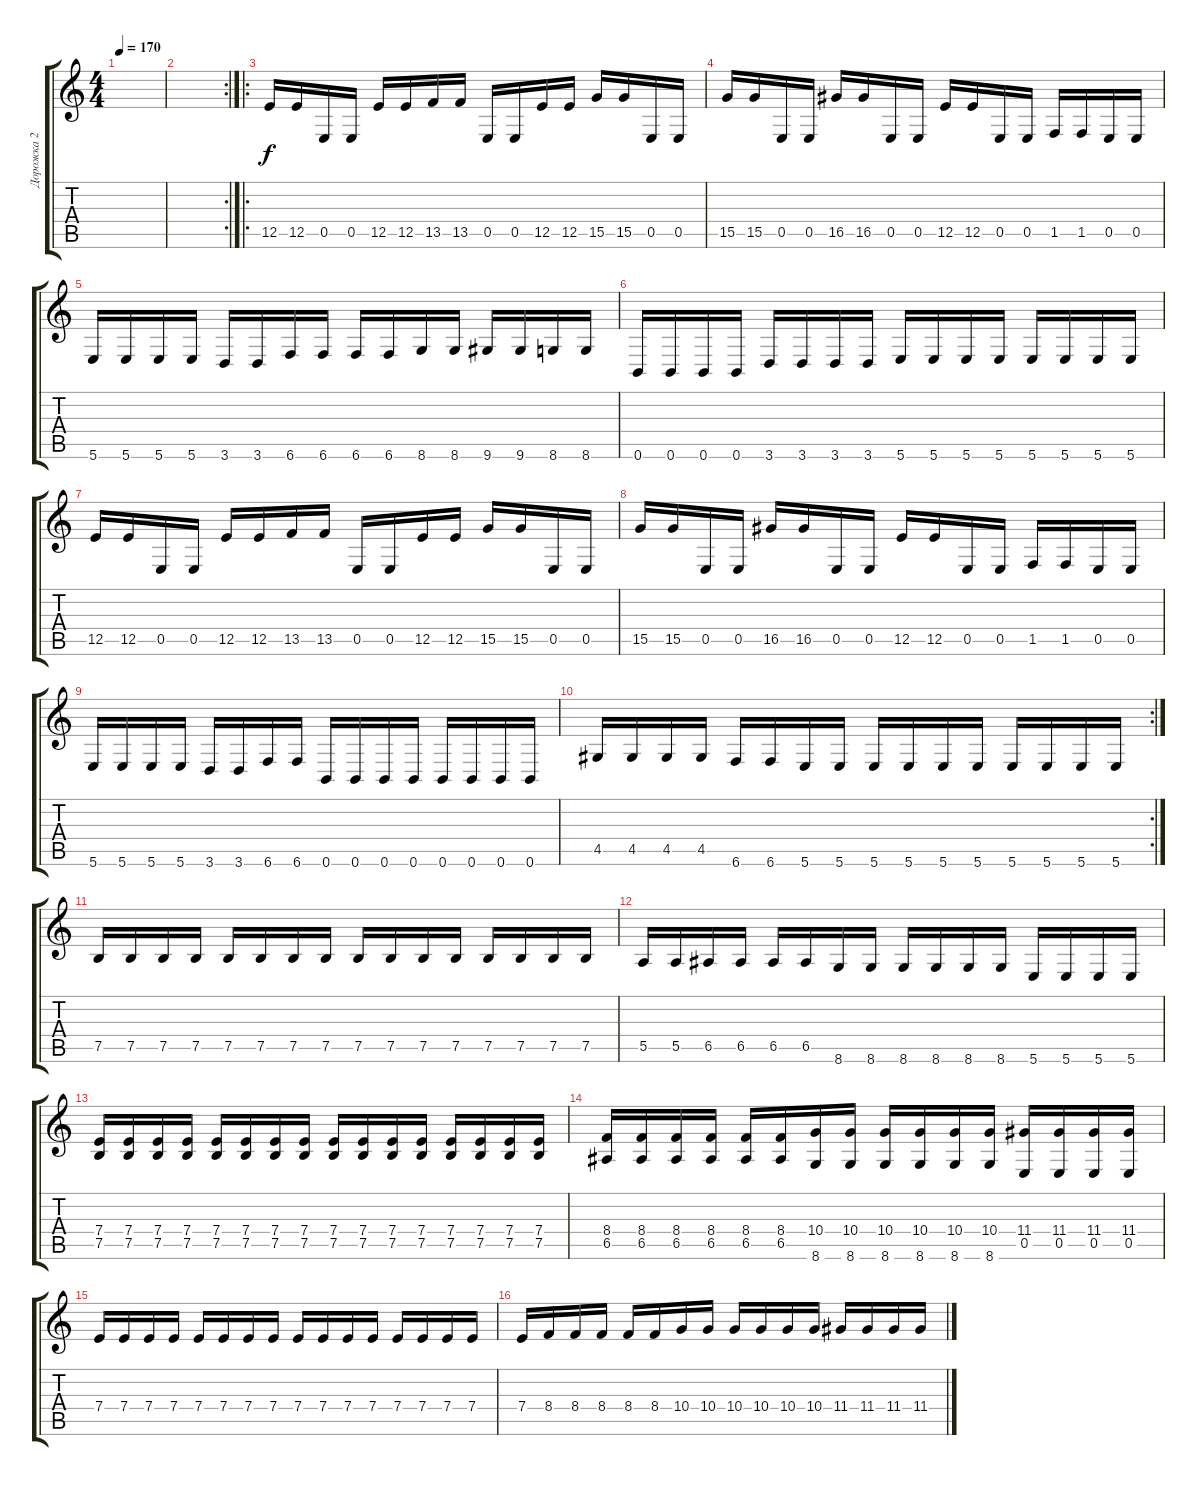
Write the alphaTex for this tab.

\track ("Дорожка 2" "Дорожка 2") {instrument distortionguitar}
\staff {score tabs}
\tuning (B3 Gb3 D3 A2 E2 B1) {hide}
\ts (4 4)
\tempo 170
\clef g2
\ks c
|
\rc 2
|
\ro
12.5.16 12.5.16 0.5.16 0.5.16 12.5.16 12.5.16 13.5.16 13.5.16 0.5.16 0.5.16 12.5.16 12.5.16 15.5.16 15.5.16 0.5.16 0.5.16 |
15.5.16 15.5.16 0.5.16 0.5.16 16.5.16 16.5.16 0.5.16 0.5.16 12.5.16 12.5.16 0.5.16 0.5.16 1.5.16 1.5.16 0.5.16 0.5.16 |
5.6.16 5.6.16 5.6.16 5.6.16 3.6.16 3.6.16 6.6.16 6.6.16 6.6.16 6.6.16 8.6.16 8.6.16 9.6.16 9.6.16 8.6.16 8.6.16 |
0.6.16 0.6.16 0.6.16 0.6.16 3.6.16 3.6.16 3.6.16 3.6.16 5.6.16 5.6.16 5.6.16 5.6.16 5.6.16 5.6.16 5.6.16 5.6.16 |
12.5.16 12.5.16 0.5.16 0.5.16 12.5.16 12.5.16 13.5.16 13.5.16 0.5.16 0.5.16 12.5.16 12.5.16 15.5.16 15.5.16 0.5.16 0.5.16 |
15.5.16 15.5.16 0.5.16 0.5.16 16.5.16 16.5.16 0.5.16 0.5.16 12.5.16 12.5.16 0.5.16 0.5.16 1.5.16 1.5.16 0.5.16 0.5.16 |
5.6.16 5.6.16 5.6.16 5.6.16 3.6.16 3.6.16 6.6.16 6.6.16 0.6.16 0.6.16 0.6.16 0.6.16 0.6.16 0.6.16 0.6.16 0.6.16 |
\rc 2
4.5.16 4.5.16 4.5.16 4.5.16 6.6.16 6.6.16 5.6.16 5.6.16 5.6.16 5.6.16 5.6.16 5.6.16 5.6.16 5.6.16 5.6.16 5.6.16 |
7.5.16 7.5.16 7.5.16 7.5.16 7.5.16 7.5.16 7.5.16 7.5.16 7.5.16 7.5.16 7.5.16 7.5.16 7.5.16 7.5.16 7.5.16 7.5.16 |
5.5.16 5.5.16 6.5.16 6.5.16 6.5.16 6.5.16 8.6.16 8.6.16 8.6.16 8.6.16 8.6.16 8.6.16 5.6.16 5.6.16 5.6.16 5.6.16 |
(7.4 7.5).16 (7.4 7.5).16 (7.4 7.5).16 (7.4 7.5).16 (7.4 7.5).16 (7.4 7.5).16 (7.4 7.5).16 (7.4 7.5).16 (7.4 7.5).16 (7.4 7.5).16 (7.4 7.5).16 (7.4 7.5).16 (7.4 7.5).16 (7.4 7.5).16 (7.4 7.5).16 (7.4 7.5).16 |
(8.4 6.5).16 (8.4 6.5).16 (8.4 6.5).16 (8.4 6.5).16 (8.4 6.5).16 (8.4 6.5).16 (10.4 8.6).16 (10.4 8.6).16 (10.4 8.6).16 (10.4 8.6).16 (10.4 8.6).16 (10.4 8.6).16 (11.4 0.5).16 (11.4 0.5).16 (11.4 0.5).16 (11.4 0.5).16 |
7.4.16 7.4.16 7.4.16 7.4.16 7.4.16 7.4.16 7.4.16 7.4.16 7.4.16 7.4.16 7.4.16 7.4.16 7.4.16 7.4.16 7.4.16 7.4.16 |
7.4.16 8.4.16 8.4.16 8.4.16 8.4.16 8.4.16 10.4.16 10.4.16 10.4.16 10.4.16 10.4.16 10.4.16 11.4.16 11.4.16 11.4.16 11.4.16
